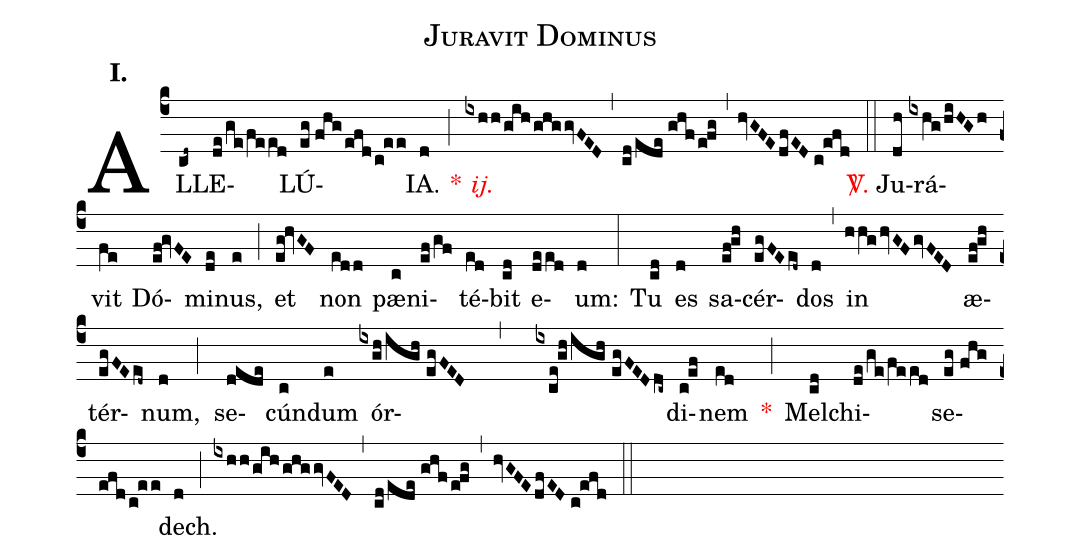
name:Juravit Dominus;
mode:I.;
office-part:Alleluia;
%%
(c4) AL(cd~)LE(de/ge/feed)LÚ(eg//fhg/efd/c!ee)IA.(d) <v>\red{*}</v>(;) <v>\redit{ij.}</v>(ixhh/gih/ghg/gvFED) (,) (cd/ede//ghf/e!fg) (,) (hvGFE/dfED//c!efd) (::) <v>\red{\Vbar.}</v> Ju(dh)rá(ixhg/hiHGh)vit(fe) Dó(ef!gvFE)mi(de)nus,(e) (;) et(eg!hvGF) non(edd) pæ(c)ni(ef/gf)té(ed)bit(cd) e(deed)um:(d) (:) Tu(cd) es(d) sa(ef!gh)cér(egFEed~)dos(d) (,) in(hhg/hvGFgvFED) æ(ef!gh)tér(egFEed~)num,(d) (;) se(dede)cún(c)dum(e) ór(ixgh/igh//egFED , ixce!gh/igh//egFEDdc~)di(c!ef)nem(ed) <v>\red{*}</v>(;) Mel(cd)chi(de/ge/feed)se(eg//fhg/efd/c!ee)dech.(d) (;) (ixhh/gih/ghggvFED) (,) (cd/ede//ghf/e!fg) (,) (hvGFEdfED//c!efd) (::)
